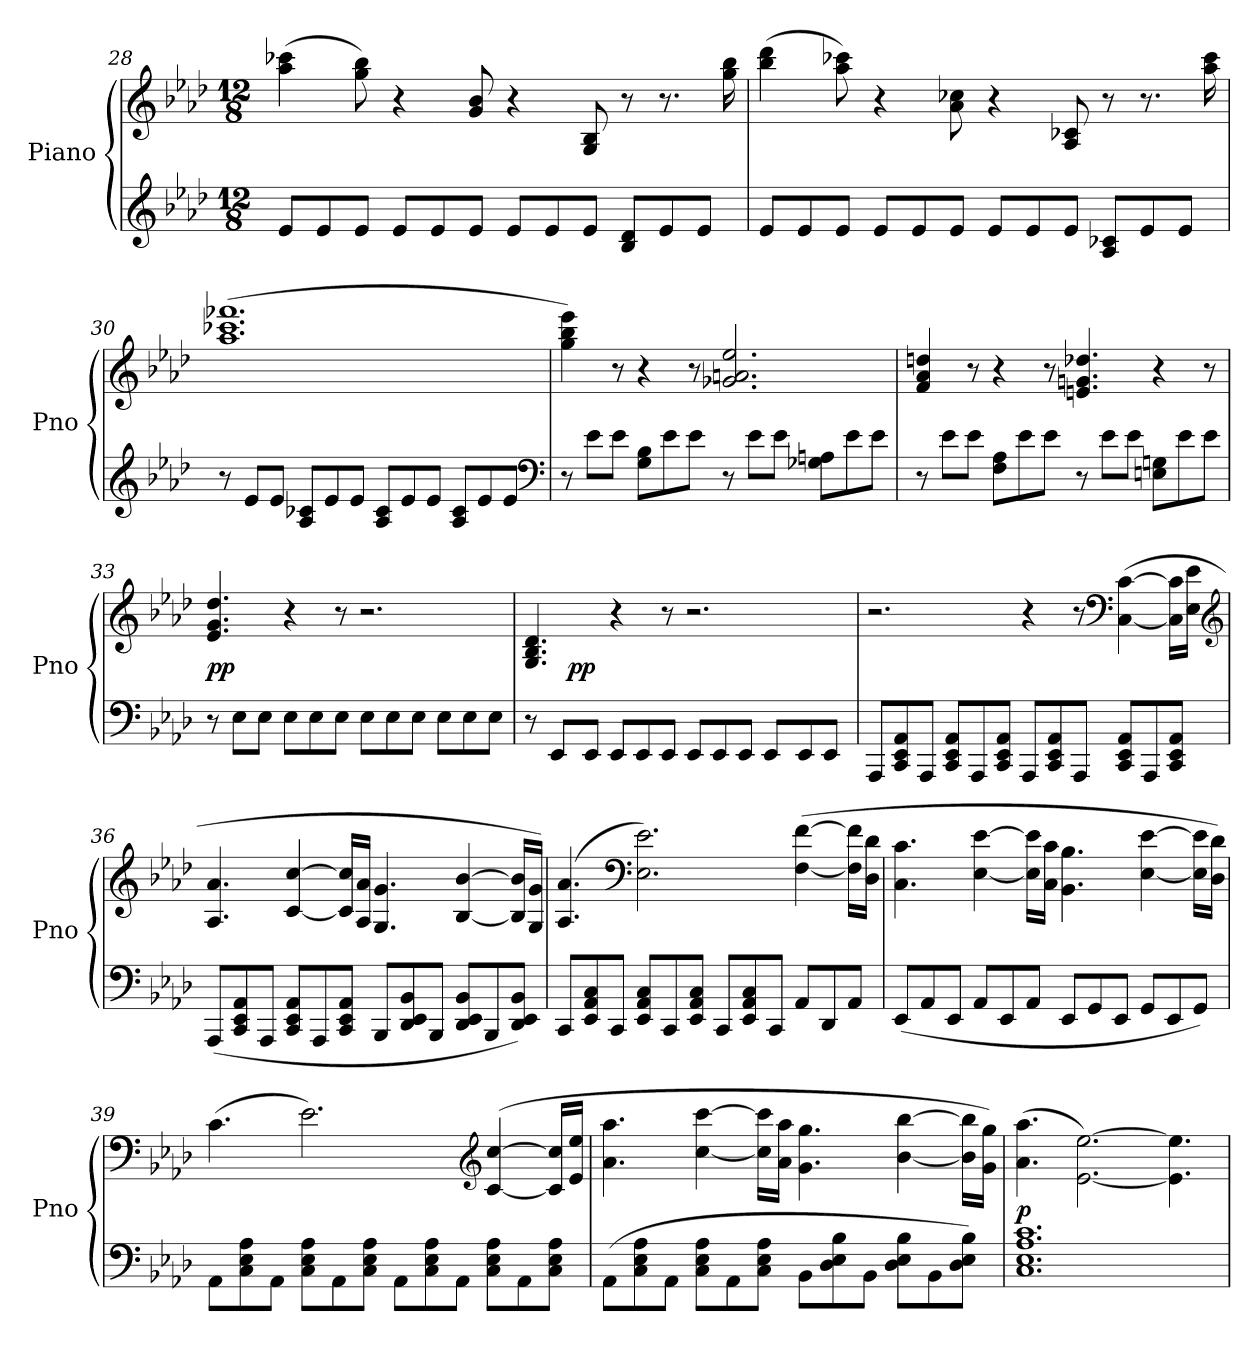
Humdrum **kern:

**kern	**kern	**dynam
*part1	*part1	*part1
*staff2	*staff1	*staff1/2
*I"Piano	*	*
*I'Pno	*	*
*clefG2	*clefG2	*
*k[b-e-a-d-]	*k[b-e-a-d-]	*
*f:	*f:	*
*M12/8	*M12/8	*
=28	=28	=28
8e-/L	(4aa-\ 4ccc-X\	.
8e-/	.	.
8e-/J	8gg\ 8bb-\)	.
8e-/L	4r	.
8e-/	.	.
8e-/J	8g/ 8b-/	.
8e-/L	4r	.
8e-/	.	.
8e-/J	8G/ 8B-/	.
8B-/ 8d-/L	8r	.
8e-/	8.r	.
8e-/J	.	.
.	16gg\ 16bb-\	.
=29	=29	=29
8e-/L	(4bb-\ 4ddd-\	.
8e-/	.	.
8e-/J	8aa-\ 8ccc-X\)	.
8e-/L	4r	.
8e-/	.	.
8e-/J	8a-\ 8cc-X\	.
8e-/L	4r	.
8e-/	.	.
8e-/J	8A-/ 8c-X/	.
8A-/ 8c-X/L	8r	.
8e-/	8.r	.
8e-/J	.	.
.	16aa-\ 16ccc-\	.
=30	=30	=30
8r	(1.aa- 1.ccc-X 1.fff-X	.
8e-/L	.	.
8e-/J	.	.
8A-/ 8c-X/L	.	.
8e-/	.	.
8e-/J	.	.
8A-/ 8c-/L	.	.
8e-/	.	.
8e-/J	.	.
8A-/ 8c-/L	.	.
8e-/	.	.
8e-/J	.	.
*clefF4	*	*
=31	=31	=31
8r	4gg\ 4bb-\ 4eee-\)	.
8e-\L	.	.
8e-\J	8r	.
8G\ 8B-\L	4r	.
8e-\	.	.
8e-\J	8r	.
8r	2.g-X/ 2.an/ 2.ee-/	.
8e-\L	.	.
8e-\J	.	.
8G-X\ 8An\L	.	.
8e-\	.	.
8e-\J	.	.
=32	=32	=32
8r	4f/ 4a-/ 4ddn/	.
8e-\L	.	.
8e-\J	8r	.
8F\ 8A-\L	4r	.
8e-\	.	.
8e-\J	8r	.
8r	4.en/ 4.gn/ 4.dd-X/	.
8e-\L	.	.
8e-\J	.	.
8En\ 8Gn\L	4r	.
8e-\	.	.
8e-\J	8r	.
=33	=33	=33
8r	4.e-/ 4.g/ 4.dd-/	pp
8E-\L	.	.
8E-\J	.	.
8E-\L	4r	.
8E-\	.	.
8E-\J	8r	.
8E-\L	2.r	.
8E-\	.	.
8E-\J	.	.
8E-\L	.	.
8E-\	.	.
8E-\J	.	.
=34	=34	=34
*	*^	*
8r	4.G/ 4.B-/ 4.d-/	8.ryy	.
8EE-/L	.	.	.
.	.	1ryy	pp
8EE-/J	.	.	.
8EE-/L	4r	.	.
8EE-/	.	.	.
8EE-/J	8r	.	.
8EE-/L	2.r	.	.
8EE-/	.	.	.
8EE-/J	.	.	.
8EE-/L	.	.	.
.	.	4ryy	.
8EE-/	.	.	.
8EE-/J	.	.	.
.	.	16ryy	.
*	*v	*v	*
=35	=35	=35
8AAA-/L	2.r	.
8CC/ 8EE-/ 8AA-/	.	.
8AAA-/J	.	.
8CC/ 8EE-/ 8AA-/L	.	.
8AAA-/	.	.
8CC/ 8EE-/ 8AA-/J	.	.
8AAA-/L	4r	.
8CC/ 8EE-/ 8AA-/	.	.
8AAA-/J	8r	.
*	*clefF4	*
8CC/ 8EE-/ 8AA-/L	([4C\ [4c\	.
8AAA-/	.	.
8CC/ 8EE-/ 8AA-/J	16C]\ 16c]\LL	.
.	16E-\ 16e-\JJ	.
*	*clefG2	*
=36	=36	=36
(8AAA-/L	4.A-/ 4.a-/	.
8CC/ 8EE-/ 8AA-/	.	.
8AAA-/J	.	.
8CC/ 8EE-/ 8AA-/L	[4c/ [4cc/	.
8AAA-/	.	.
8CC/ 8EE-/ 8AA-/J	16c]/ 16cc]/LL	.
.	16A-/ 16a-/JJ	.
8BBB-/L	4.G/ 4.g/	.
8DD-/ 8EE-/ 8BB-/	.	.
8BBB-/J	.	.
8DD-/ 8EE-/ 8BB-/L	[4B-/ [4b-/	.
8BBB-/	.	.
8DD-/ 8EE-/ 8BB-/J)	16B-]/ 16b-]/LL	.
.	16G/ 16g/JJ)	.
=37	=37	=37
8CC/L	(4.A-/ 4.a-/	.
8EE-/ 8AA-/ 8C/	.	.
8CC/J	.	.
*	*clefF4	*
8EE-/ 8AA-/ 8C/L	2.E-\ 2.e-\)	.
8CC/	.	.
8EE-/ 8AA-/ 8C/J	.	.
8CC/L	.	.
8EE-/ 8AA-/ 8C/	.	.
8CC/J	.	.
8AA-/L	([4F\ [4f\	.
8DD-/	.	.
8AA-/J	16F]\ 16f]\LL	.
.	16D-\ 16d-\JJ	.
=38	=38	=38
(8EE-/L	4.C\ 4.c\	.
8AA-/	.	.
8EE-/J	.	.
8AA-/L	[4E-\ [4e-\	.
8EE-/	.	.
8AA-/J	16E-]\ 16e-]\LL	.
.	16C\ 16c\JJ	.
8EE-/L	4.BB-\ 4.B-\	.
8GG/	.	.
8EE-/J	.	.
8GG/L	[4E-\ [4e-\	.
8EE-/	.	.
8GG/J)	16E-]\ 16e-]\LL	.
.	16D-\ 16d-\JJ)	.
=39	=39	=39
8AA-\L	(4.c\	.
8C\ 8E-\ 8A-\	.	.
8AA-\J	.	.
8C\ 8E-\ 8A-\L	2.e-\)	.
8AA-\	.	.
8C\ 8E-\ 8A-\J	.	.
8AA-\L	.	.
8C\ 8E-\ 8A-\	.	.
8AA-\J	.	.
*	*clefG2	*
8C\ 8E-\ 8A-\L	([4c/ [4cc/	.
8AA-\	.	.
8C\ 8E-\ 8A-\J	16c]/ 16cc]/LL	.
.	16e-/ 16ee-/JJ	.
=40	=40	=40
(8AA-\L	4.a-\ 4.aa-\	.
8C\ 8E-\ 8A-\	.	.
8AA-\J	.	.
8C\ 8E-\ 8A-\L	[4cc\ [4ccc\	.
8AA-\	.	.
8C\ 8E-\ 8A-\J	16cc]\ 16ccc]\LL	.
.	16a-\ 16aa-\JJ	.
8BB-\L	4.g\ 4.gg\	.
8D-\ 8E-\ 8B-\	.	.
8BB-\J	.	.
8D-\ 8E-\ 8B-\L	[4b-\ [4bb-\	.
8BB-\	.	.
8D-\ 8E-\ 8B-\J)	16b-]\ 16bb-]\LL	.
.	16g\ 16gg\JJ)	.
=41	=41	=41
1.C 1.E- 1.A- 1.c	(4.a-\ 4.aa-\	p
.	[2.e-\ [2.ee-\)	.
.	4.e-]\ 4.ee-]\	.
=	=	=
*-	*-	*-
